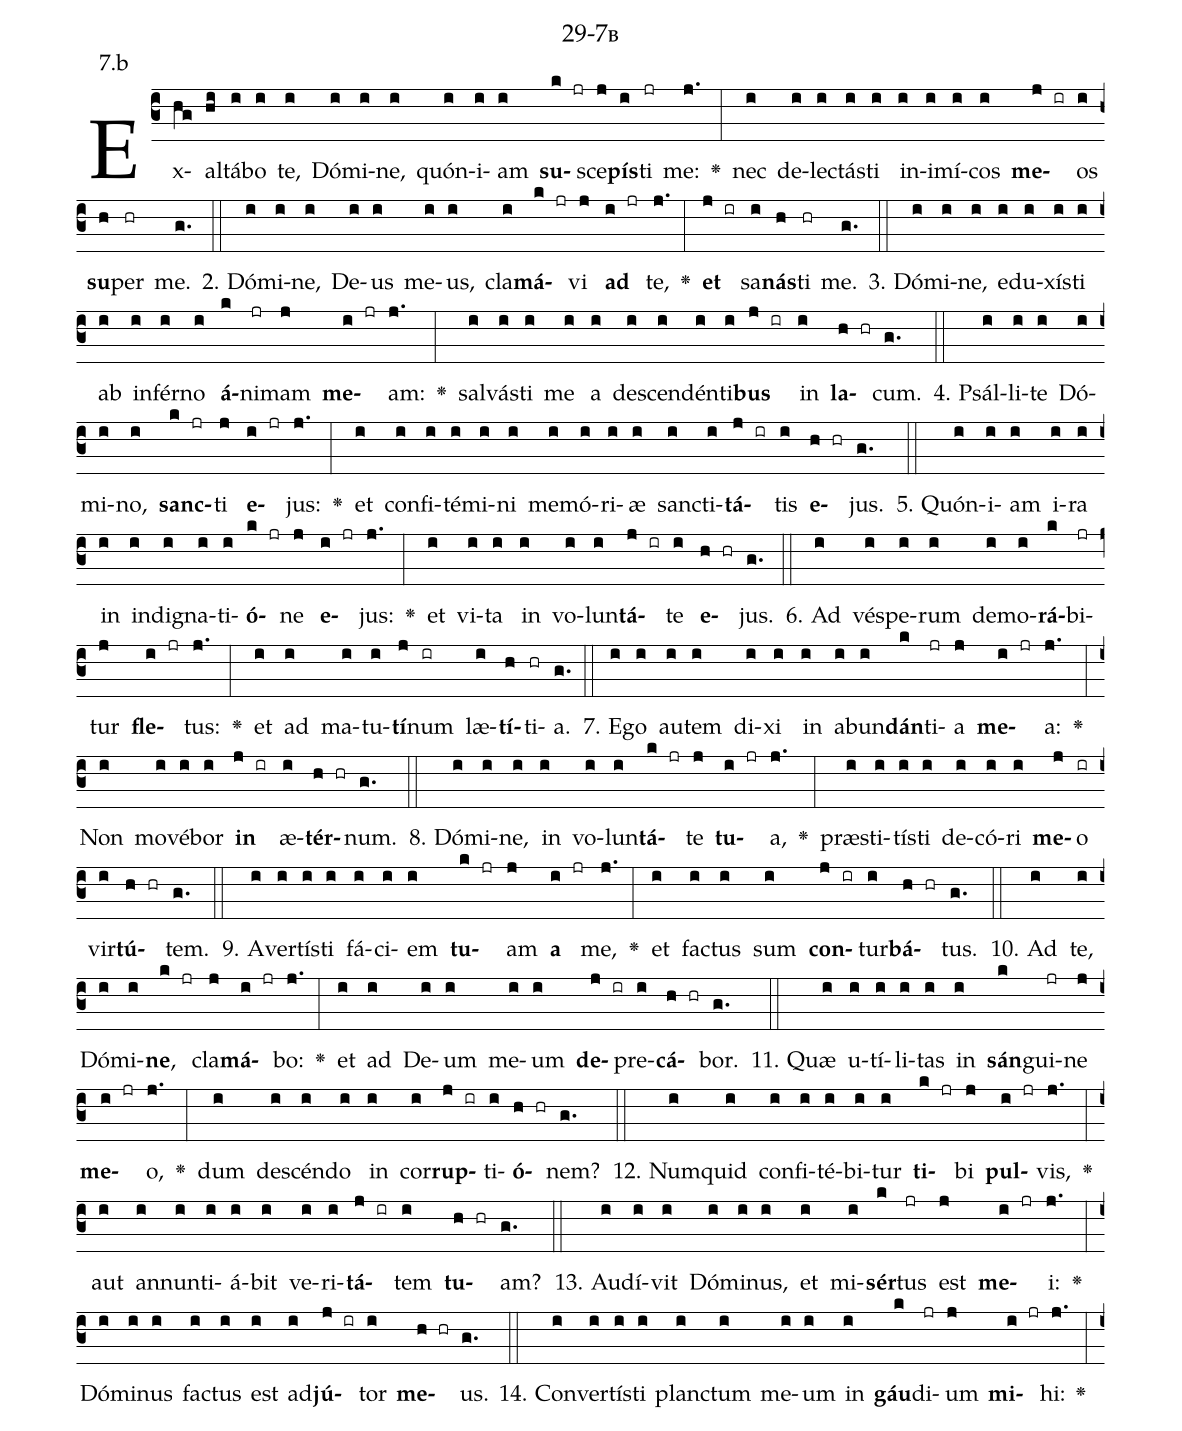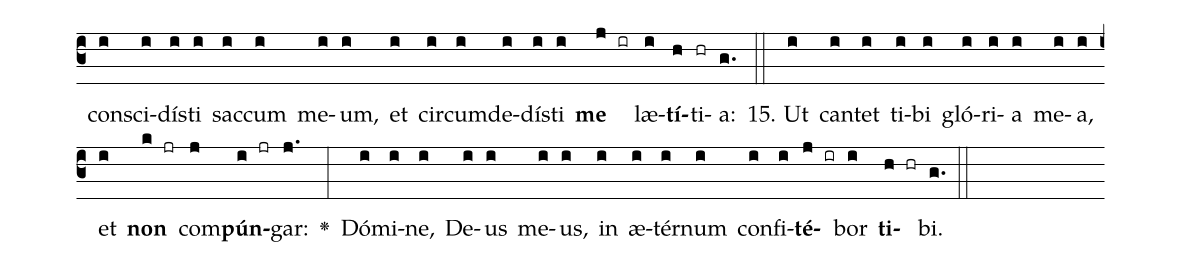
name: 29-7b;
annotation: 7.b;
%%
(c3)Ex(hg)al(hi)tá(i)bo(i) te,(i) Dó(i)mi(i)ne,(i) quón(i)i(i)am(i) <b>su</b>(k jr)sce(j)<b>pís</b>(i)ti(jr) me:(j.) <v>\greheightstar</v>(:) nec(i) de(i)lec(i)tás(i)ti(i) in(i)i(i)mí(i)cos(i) <b>me</b>(j ir)os(i) <b>su</b>(h)per(hr) me.(g.) (::)
2. Dó(i)mi(i)ne,(i) De(i)us(i) me(i)us,(i) cla(i)<b>má</b>(k jr)vi(j) <b>ad</b>(i jr) te,(j.) <v>\greheightstar</v>(:) <b>et</b>(j ir) sa(i)<b>nás</b>(h)ti(hr) me.(g.) (::)
3. Dó(i)mi(i)ne,(i) e(i)du(i)xís(i)ti(i) ab(i) in(i)fér(i)no(i) <b>á</b>(k)ni(jr)mam(j) <b>me</b>(i jr)am:(j.) <v>\greheightstar</v>(:) sal(i)vás(i)ti(i) me(i) a(i) de(i)scen(i)dén(i)ti(i)<b>bus</b>(j ir) in(i) <b>la</b>(h hr)cum.(g.) (::)
4. Psál(i)li(i)te(i) Dó(i)mi(i)no,(i) <b>sanc</b>(k jr)ti(j) <b>e</b>(i jr)jus:(j.) <v>\greheightstar</v>(:) et(i) con(i)fi(i)té(i)mi(i)ni(i) me(i)mó(i)ri(i)æ(i) sanc(i)ti(i)<b>tá</b>(j ir)tis(i) <b>e</b>(h hr)jus.(g.) (::)
5. Quón(i)i(i)am(i) i(i)ra(i) in(i) in(i)di(i)gna(i)ti(i)<b>ó</b>(k jr)ne(j) <b>e</b>(i jr)jus:(j.) <v>\greheightstar</v>(:) et(i) vi(i)ta(i) in(i) vo(i)lun(i)<b>tá</b>(j ir)te(i) <b>e</b>(h hr)jus.(g.) (::)
6. Ad(i) vés(i)pe(i)rum(i) de(i)mo(i)<b>rá</b>(k)bi(jr)tur(j) <b>fle</b>(i jr)tus:(j.) <v>\greheightstar</v>(:) et(i) ad(i) ma(i)tu(i)<b>tí</b>(j)num(ir) læ(i)<b>tí</b>(h)ti(hr)a.(g.) (::)
7. E(i)go(i) au(i)tem(i) di(i)xi(i) in(i) ab(i)un(i)<b>dán</b>(k)ti(jr)a(j) <b>me</b>(i jr)a:(j.) <v>\greheightstar</v>(:) Non(i) mo(i)vé(i)bor(i) <b>in</b>(j ir) æ(i)<b>tér</b>(h hr)num.(g.) (::)
8. Dó(i)mi(i)ne,(i) in(i) vo(i)lun(i)<b>tá</b>(k jr)te(j) <b>tu</b>(i jr)a,(j.) <v>\greheightstar</v>(:) præ(i)sti(i)tís(i)ti(i) de(i)có(i)ri(i) <b>me</b>(j)o(ir) vir(i)<b>tú</b>(h hr)tem.(g.) (::)
9. A(i)ver(i)tís(i)ti(i) fá(i)ci(i)em(i) <b>tu</b>(k jr)am(j) <b>a</b>(i jr) me,(j.) <v>\greheightstar</v>(:) et(i) fac(i)tus(i) sum(i) <b>con</b>(j ir)tur(i)<b>bá</b>(h hr)tus.(g.) (::)
10. Ad(i) te,(i) Dó(i)mi(i)<b>ne</b>,(k jr) cla(j)<b>má</b>(i jr)bo:(j.) <v>\greheightstar</v>(:) et(i) ad(i) De(i)um(i) me(i)um(i) <b>de</b>(j ir)pre(i)<b>cá</b>(h hr)bor.(g.) (::)
11. Quæ(i) u(i)tí(i)li(i)tas(i) in(i) <b>sán</b>(k)gui(jr)ne(j) <b>me</b>(i jr)o,(j.) <v>\greheightstar</v>(:) dum(i) de(i)scén(i)do(i) in(i) cor(i)<b>rup</b>(j ir)ti(i)<b>ó</b>(h hr)nem?(g.) (::)
12. Num(i)quid(i) con(i)fi(i)té(i)bi(i)tur(i) <b>ti</b>(k jr)bi(j) <b>pul</b>(i jr)vis,(j.) <v>\greheightstar</v>(:) aut(i) an(i)nun(i)ti(i)á(i)bit(i) ve(i)ri(i)<b>tá</b>(j ir)tem(i) <b>tu</b>(h hr)am?(g.) (::)
13. Au(i)dí(i)vit(i) Dó(i)mi(i)nus,(i) et(i) mi(i)<b>sér</b>(k)tus(jr) est(j) <b>me</b>(i jr)i:(j.) <v>\greheightstar</v>(:) Dó(i)mi(i)nus(i) fac(i)tus(i) est(i) ad(i)<b>jú</b>(j ir)tor(i) <b>me</b>(h hr)us.(g.) (::)
14. Con(i)ver(i)tís(i)ti(i) planc(i)tum(i) me(i)um(i) in(i) <b>gáu</b>(k)di(jr)um(j) <b>mi</b>(i jr)hi:(j.) <v>\greheightstar</v>(:) con(i)sci(i)dís(i)ti(i) sac(i)cum(i) me(i)um,(i) et(i) cir(i)cum(i)de(i)dís(i)ti(i) <b>me</b>(j ir) læ(i)<b>tí</b>(h)ti(hr)a:(g.) (::)
15. Ut(i) can(i)tet(i) ti(i)bi(i) gló(i)ri(i)a(i) me(i)a,(i) et(i) <b>non</b>(k jr) com(j)<b>pún</b>(i jr)gar:(j.) <v>\greheightstar</v>(:) Dó(i)mi(i)ne,(i) De(i)us(i) me(i)us,(i) in(i) æ(i)tér(i)num(i) con(i)fi(i)<b>té</b>(j ir)bor(i) <b>ti</b>(h hr)bi.(g.) (::)
